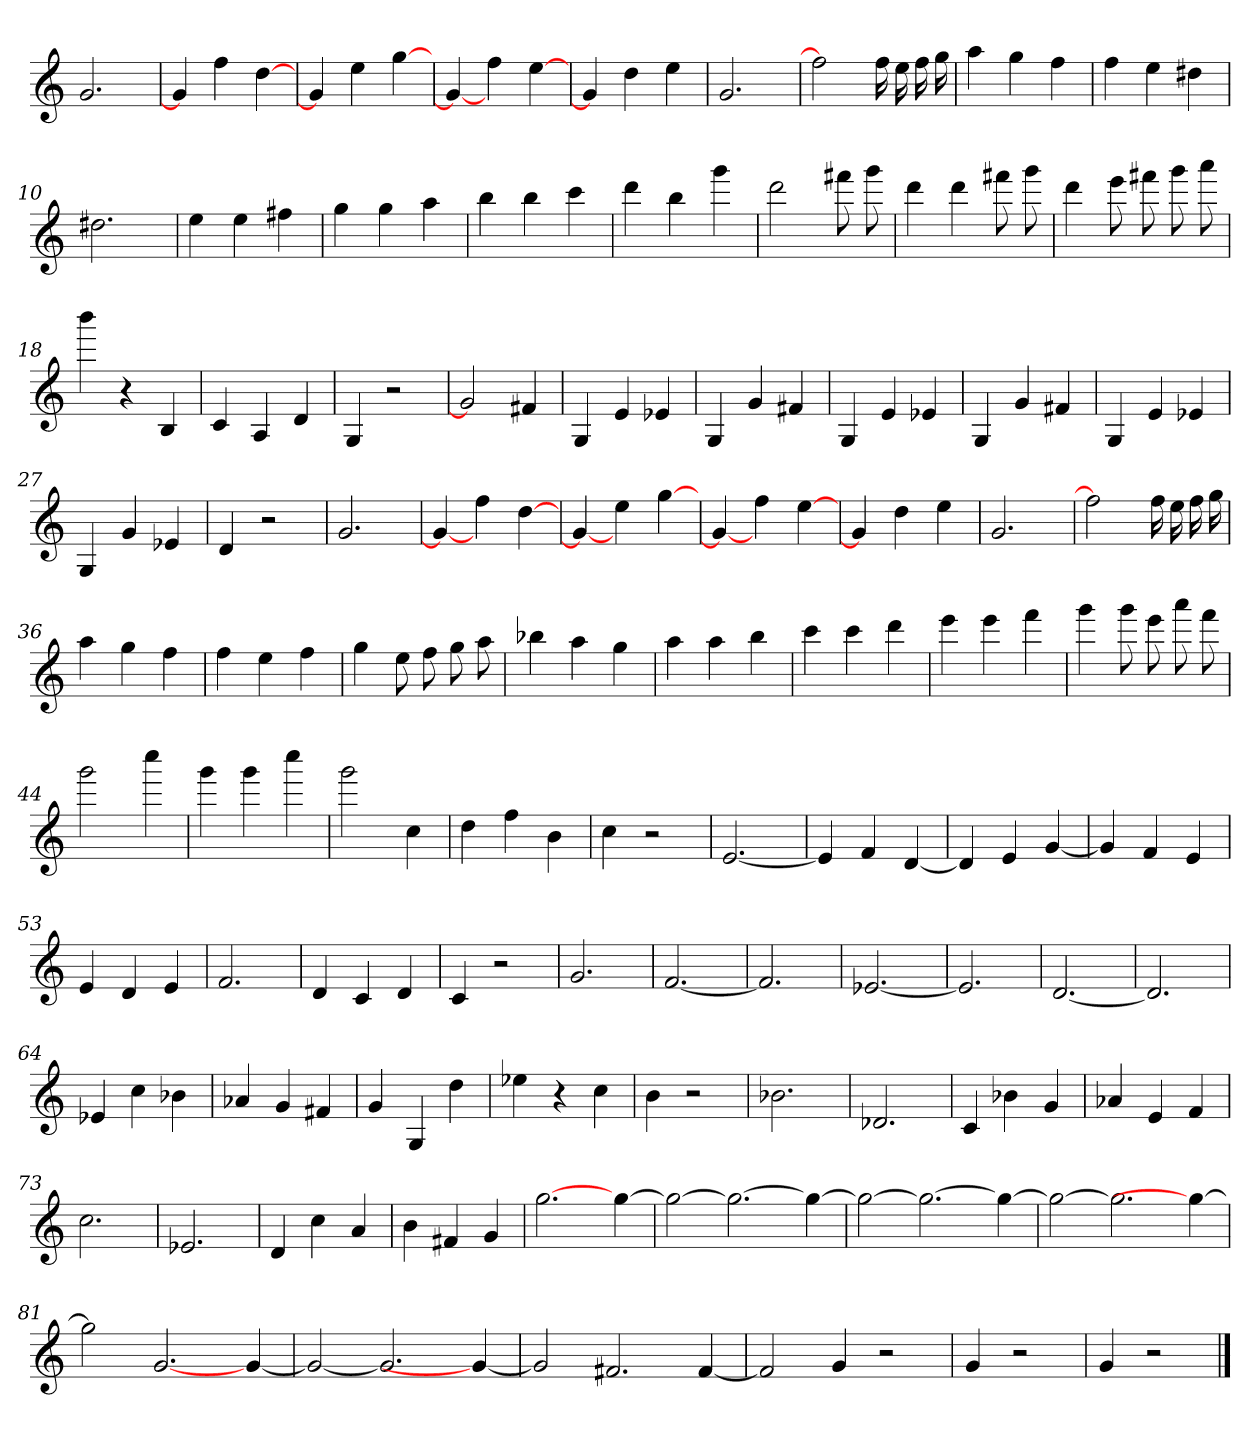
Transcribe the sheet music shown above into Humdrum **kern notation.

**kern
*part1
*staff1
=
2.g
=2
4g]
4ff
[4dd
=3
4g]
4ee
[4gg
=4
4g_
4ff
[4ee
=5
4g]
4dd
4ee
=6
2.g
=7
2ff]
16ff
16ee
16ff
16gg
=8
4aa
4gg
4ff
=9
4ff
4ee
4dd#X
=10
2.dd#X
=11
4ee
4ee
4ff#X
=12
4gg
4gg
4aa
=13
4bb
4bb
4ccc
=14
4ddd
4bb
4ggg
=15
2ddd
8fff#X
8ggg
=16
4ddd
4ddd
8fff#X
8ggg
=17
4ddd
8eee
8fff#X
8ggg
8aaa
=18
4bbb
4r
4B
=19
4c
4A
4d
=20
4G
2r
=21
2g]
4f#X
=22
4G
4e
4e-X
=23
4G
4g
4f#X
=24
4G
4e
4e-X
=25
4G
4g
4f#X
=26
4G
4e
4e-X
=27
4G
4g
4e-X
=28
4d
2r
=29
2.g
=30
4g_
4ff
[4dd
=31
4g_
4ee
[4gg
=32
4g_
4ff
[4ee
=33
4g]
4dd
4ee
=34
2.g
=35
2ff]
16ff
16ee
16ff
16gg
=36
4aa
4gg
4ff
=37
4ff
4ee
4ff
=38
4gg
8ee
8ff
8gg
8aa
=39
4bb-X
4aa
4gg
=40
4aa
4aa
4bb
=41
4ccc
4ccc
4ddd
=42
4eee
4eee
4fff
=43
4ggg
8ggg
8eee
8aaa
8fff
=44
2ggg
4cccc
=45
4ggg
4ggg
4cccc
=46
2ggg
4cc
=47
4dd
4ff
4b
=48
4cc
2r
=49
[2.e
=50
4e]
4f
[4d
=51
4d]
4e
[4g
=52
4g]
4f
4e
=53
4e
4d
4e
=54
2.f
=55
4d
4c
4d
=56
4c
2r
=57
2.g
=58
[2.f
=59
2.f]
=60
[2.e-X
=61
2.e-]
=62
[2.d
=63
2.d]
=64
4e-X
4cc
4b-X
=65
4a-X
4g
4f#X
=66
4g
4G
4dd
=67
4ee-X
4r
4cc
=68
4b
2r
=69
2.b-X
=70
2.d-X
=71
4c
4b-X
4g
=72
4a-X
4e
4f
=73
2.cc
=74
2.e-X
=75
4d
4cc
4a
=76
4b
4f#X
4g
=77
[2.gg
[4gg
=78
2gg_
2.gg_
4gg_
=79
2gg_
2.gg_
4gg_
=80
2gg_
2.gg]
4gg_
=81
2gg]
[2.g
[4g
=82
2g_
2.g]
4g_
=83
2g]
2.f#X
[4f#
=84
2f#]
4g
2r
=85
4g
2r
=86
4g
2r
==
*-
